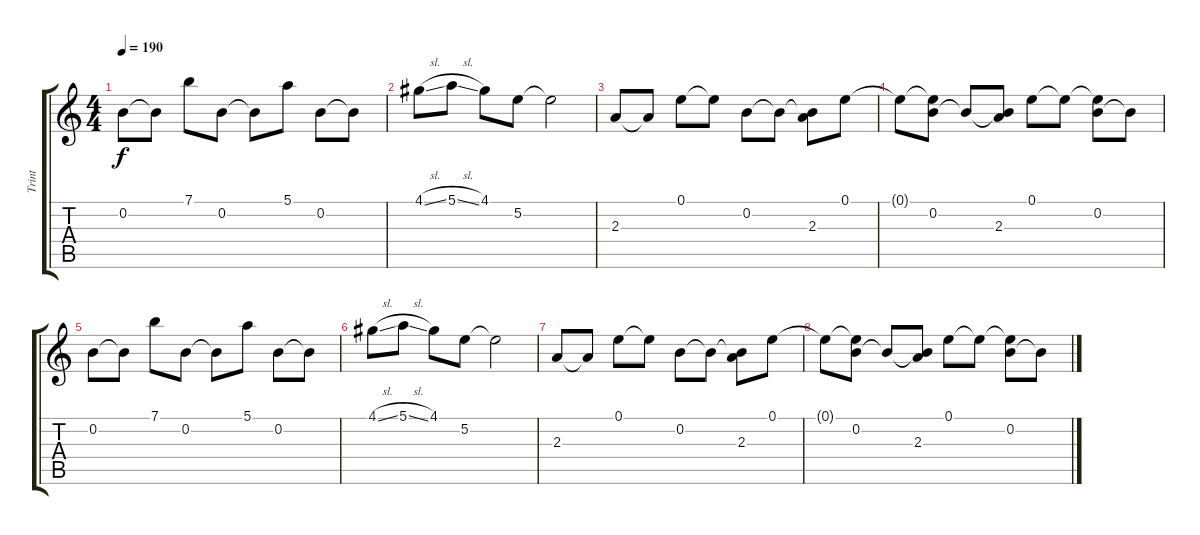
\track ("Trint" "Trint") {instrument acousticguitarsteel}
\staff {score tabs}
\tuning (E4 B3 G3 D3 A2 E2) {hide}
\ts (4 4)
\tempo 190
\clef g2
\ks c
0.2.8{dy f} 0.2{t}.8 7.1.8 0.2.8 0.2{t}.8 5.1.8 0.2.8 0.2{t}.8 |
4.1{sl}.8 5.1{sl}.8 4.1.8 5.2.8 5.2{t}.2 |
2.3.8 2.3{t}.8 0.1.8 0.1{t}.8 0.2.8 0.2{t}.8 (0.2{t} 2.3).8 0.1.8 |
0.1{t}.8 (0.1{t} 0.2).8 0.2{t}.8 (0.2{t} 2.3).8 0.1.8 0.1{t}.8 (0.1{t} 0.2).8 0.2{t}.8 |
0.2.8 0.2{t}.8 7.1.8 0.2.8 0.2{t}.8 5.1.8 0.2.8 0.2{t}.8 |
4.1{sl}.8 5.1{sl}.8 4.1.8 5.2.8 5.2{t}.2 |
2.3.8 2.3{t}.8 0.1.8 0.1{t}.8 0.2.8 0.2{t}.8 (0.2{t} 2.3).8 0.1.8 |
0.1{t}.8 (0.1{t} 0.2).8 0.2{t}.8 (0.2{t} 2.3).8 0.1.8 0.1{t}.8 (0.1{t} 0.2).8 0.2{t}.8
